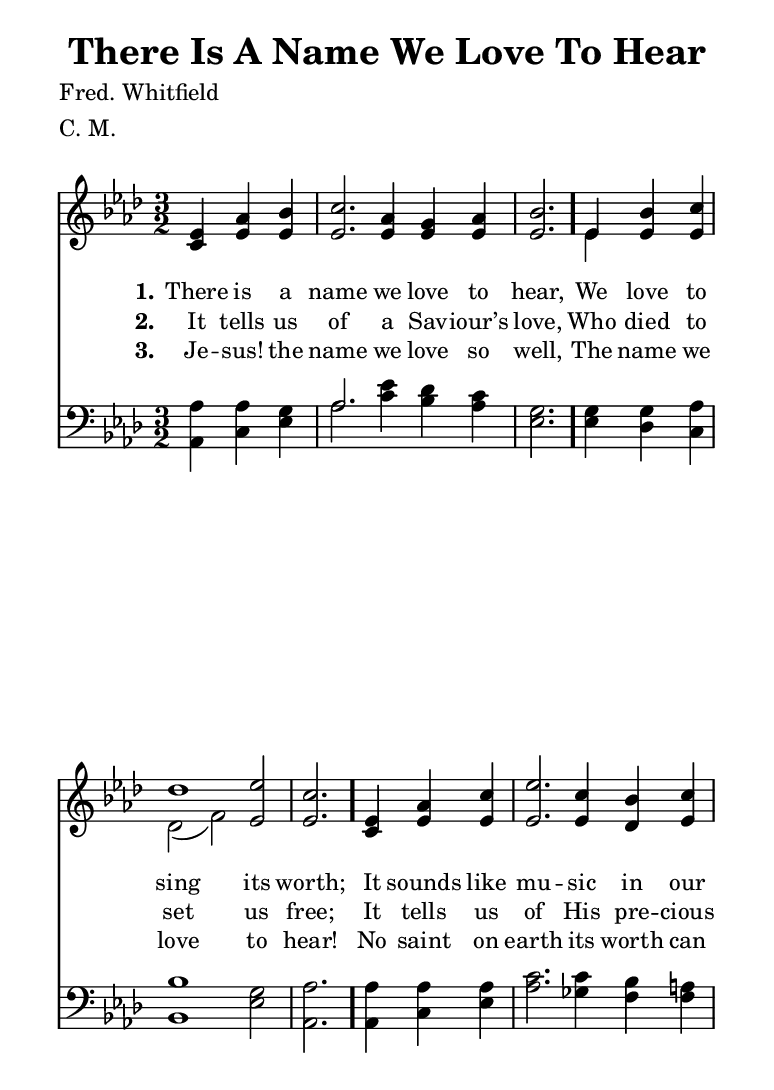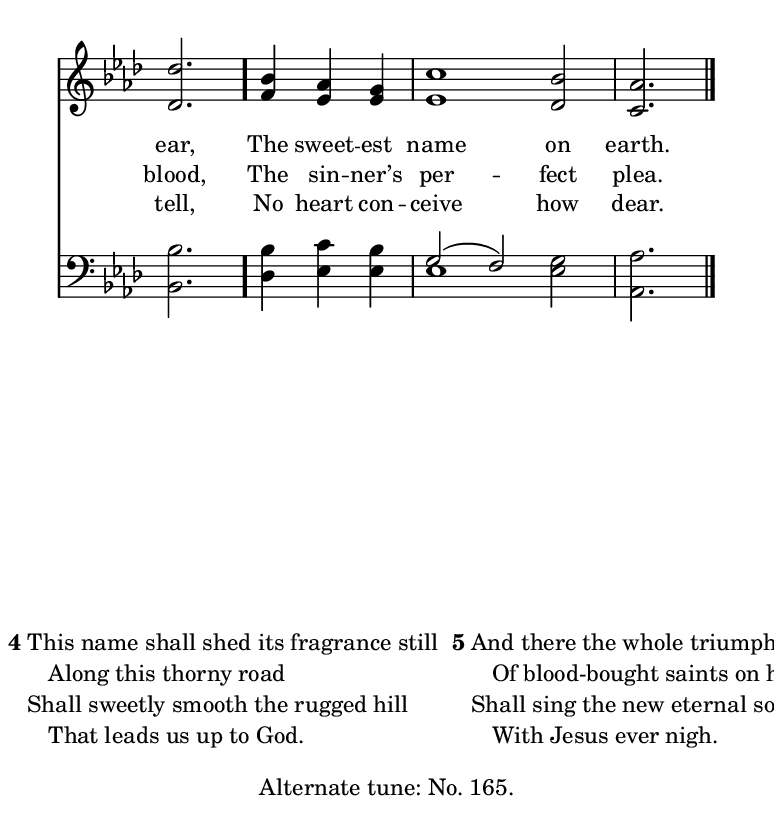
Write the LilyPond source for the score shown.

\include "common/global.ily"
\paper {
  \include "common/paper.ily"
  ragged-last-bottom = ##t
  systems-per-page = ##f
}

\header{
  hymnnumber = "198"
  title = "There Is A Name We Love To Hear"
  tunename = "Los Angeles"
  meter = "C. M."
  poet = "Fred. Whitfield"
  composer = ""
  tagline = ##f
}

global = {
  \include "common/overrides.ily"
  \override Staff.TimeSignature.style = #'numbered
  \time 3/2
  \override Score.MetronomeMark.transparent = ##t % hide all fermata changes too
  \tempo 4=120
  \key aes \major
  \partial 2.
  \autoBeamOff
}

notesSoprano = {
\global
\relative c' {

  ees4 aes bes | c2. aes4 g aes | bes2.
  ees,4 bes' c | des1 ees2 | c2.
  ees,4 aes c | ees2. c4 bes c | des2.
  bes4 aes g | c1 bes2 | aes2.

  \bar "|."

}
}

notesAlto = {
\global
\relative e' {

  c4 ees ees | ees2. ees4 ees ees | ees2.
  ees4 ees ees | des2( f) ees | ees2.
  c4 ees ees | ees2. ees4 des ees | des2.
  f4 ees ees | ees1 des2 | c2.

}
}

notesTenor = {
\global
\relative a {

  aes4 aes g | aes2. ees'4 des c | g2.
  g4 g aes | bes1 g2 | aes2.
  aes4 aes aes | c2. c4 bes a | bes2.
  bes4 c bes | g2( f) g2 | aes2.

}
}

notesBass = {
\global
\relative f, {

  aes4 c ees | aes2. c4 bes aes | ees2.
  ees4 des c | bes1 ees2 | aes,2.
  aes4 c ees | aes2. ges4 f f | bes,2.
  des4 ees ees | ees1 ees2 | aes,2.

}
}

wordsA = \lyricmode {
\set stanza = "1."

There is a name we love to hear, \bar "."
We love to sing its worth; \bar "."
It sounds like mu -- sic in our ear, \bar "."
The sweet -- est name on earth. \bar "."

}

wordsB = \lyricmode {
\set stanza = "2."

It tells us of a Sav -- iour’s love,
Who died to set us free;
It tells us of His pre -- cious blood,
The sin -- ner’s per -- fect plea.

}

wordsC = \lyricmode {
\set stanza = "3."

Je -- sus! the name we love so well,
The name we love to hear!
No saint on earth its worth can tell,
No heart con -- ceive how dear.

}

wordsD = \markuplist {

\line { This name shall shed its fragrance still }
\line { { \hspace #2 } Along this thorny road }
\line { Shall sweetly smooth the rugged hill }
\line { { \hspace #2 } That leads us up to God. }

}

wordsE = \markuplist {

\line { And there the whole triumphant throng, }
\line { { \hspace #2 } Of blood-bought saints on high, }
\line { Shall sing the new eternal song }
\line { { \hspace #2 } With Jesus ever nigh. }

}

\score {
  \context ChoirStaff <<
    \context Staff = upper <<
      \set Staff.autoBeaming = ##f
      \set ChoirStaff.systemStartDelimiter = #'SystemStartBar
      \set ChoirStaff.printPartCombineTexts = ##f
      \partcombine #'(2 . 9) \notesSoprano \notesAlto
      \context NullVoice = sopranos { \voiceOne << \notesSoprano >> }
      \context NullVoice = altos { \voiceTwo << \notesAlto >> }
      \context Lyrics = one   \lyricsto sopranos \wordsA
      \context Lyrics = two   \lyricsto sopranos \wordsB
      \context Lyrics = three \lyricsto sopranos \wordsC
    >>
    \context Staff = men <<
      \clef bass
      \set ChoirStaff.printPartCombineTexts = ##f
      \partcombine #'(2 . 9) \notesTenor \notesBass
      \context NullVoice = tenors { \voiceOne << \notesTenor >> }
      \context NullVoice = basses { \voiceTwo << \notesBass >> }
    >>
  >>
  \layout {
    \include "common/layout.ily"
  }
  \midi{
    \include "common/midi.ily"
  }
}

\noPageBreak

\markup { \fill-line {
  \hspace #0.1
  \line{ \bold 4 \column { \wordsD } }
  \hspace #0.1
  \line{ \bold 5 \column { \wordsE } }
  \hspace #0.1
} }

\noPageBreak \markup { \vspace #2 \fill-line { \raise #2 \line { Alternate tune: No. 165. } } }

\version "2.19.49"  % necessary for upgrading to future LilyPond versions.

% vi:set et ts=2 sw=2 ai nocindent syntax=lilypond:
